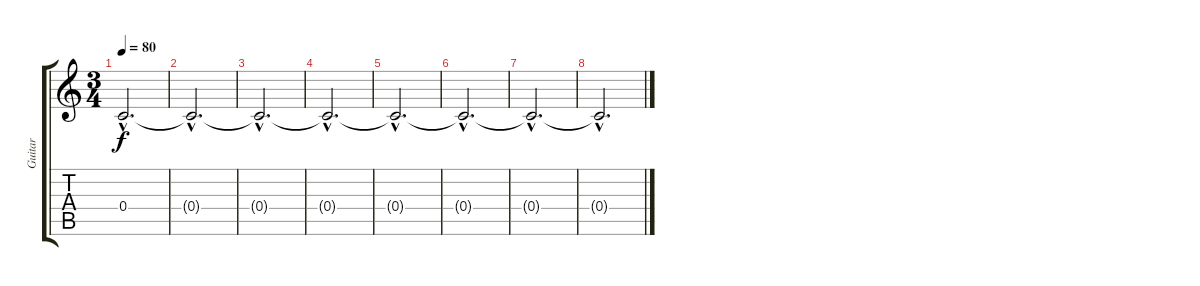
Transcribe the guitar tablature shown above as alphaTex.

\track ("Guitar" "Guitar") {instrument distortionguitar}
\staff {score tabs}
\tuning (D4 A3 F3 C3 G2 D2) {hide}
\ts (3 4)
\tempo 80
\clef g2
\ks c
0.4{hac}.2{d dy f} |
0.4{hac t}.2{d} |
0.4{hac t}.2{d} |
0.4{hac t}.2{d} |
0.4{hac t}.2{d} |
0.4{hac t}.2{d} |
0.4{hac t}.2{d} |
0.4{hac t}.2{d}
